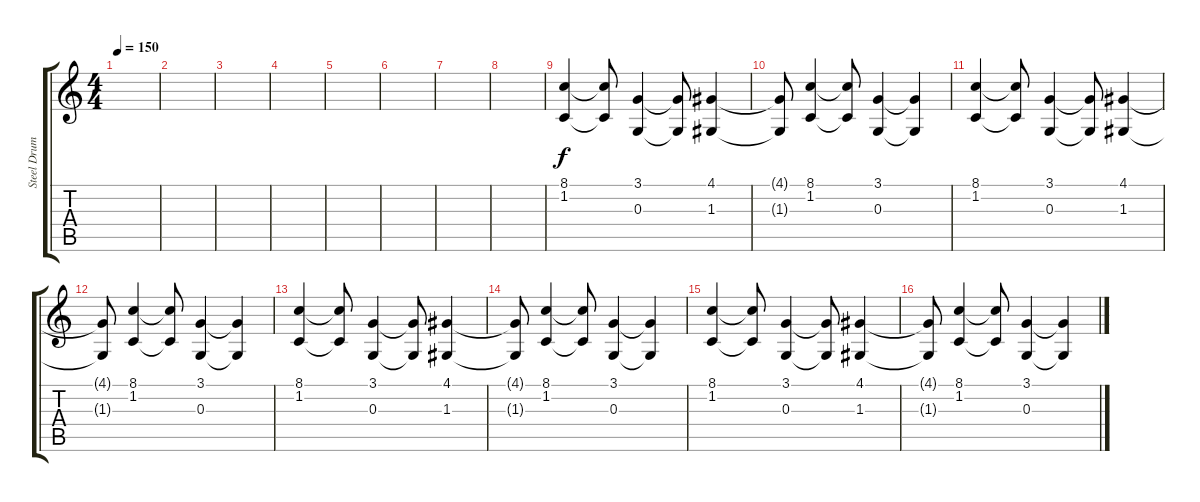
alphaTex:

\track ("Steel Drums" "Steel Drum") {instrument steeldrums}
\staff {score tabs}
\tuning (E4 B3 G3 D3 A2 E2) {hide}
\ts (4 4)
\tempo 150
\clef g2
\ks c
|
|
|
|
|
|
|
|
(8.1 1.2).4 (8.1{t} 1.2{t}).8 (3.1 0.3).4 (3.1{t} 0.3{t}).8 (4.1 1.3).4 |
(4.1{t} 1.3{t}).8 (8.1 1.2).4 (8.1{t} 1.2{t}).8 (3.1 0.3).4 (3.1{t} 0.3{t}).4 |
(8.1 1.2).4 (8.1{t} 1.2{t}).8 (3.1 0.3).4 (3.1{t} 0.3{t}).8 (4.1 1.3).4 |
(4.1{t} 1.3{t}).8 (8.1 1.2).4 (8.1{t} 1.2{t}).8 (3.1 0.3).4 (3.1{t} 0.3{t}).4 |
(8.1 1.2).4 (8.1{t} 1.2{t}).8 (3.1 0.3).4 (3.1{t} 0.3{t}).8 (4.1 1.3).4 |
(4.1{t} 1.3{t}).8 (8.1 1.2).4 (8.1{t} 1.2{t}).8 (3.1 0.3).4 (3.1{t} 0.3{t}).4 |
(8.1 1.2).4 (8.1{t} 1.2{t}).8 (3.1 0.3).4 (3.1{t} 0.3{t}).8 (4.1 1.3).4 |
(4.1{t} 1.3{t}).8 (8.1 1.2).4 (8.1{t} 1.2{t}).8 (3.1 0.3).4 (3.1{t} 0.3{t}).4
